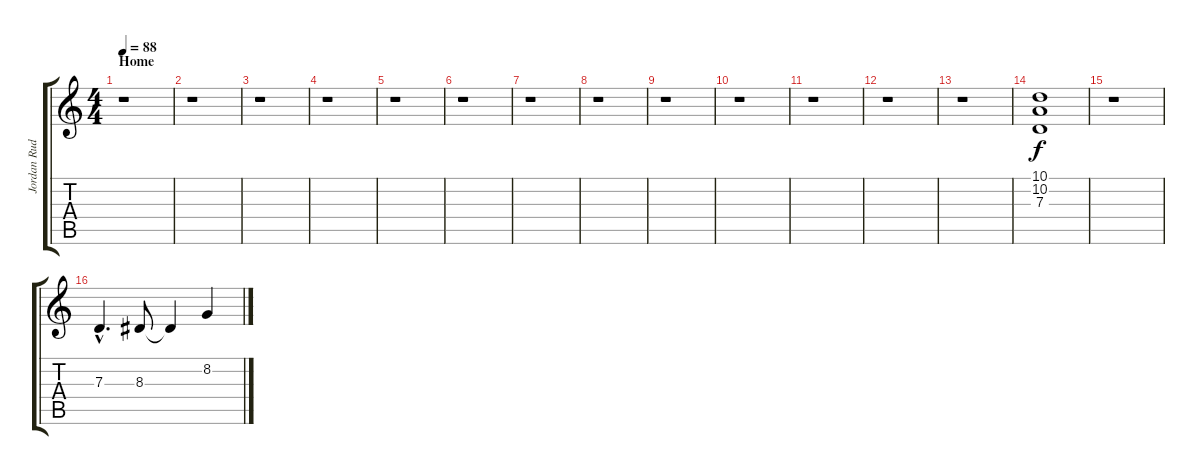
\track ("Jordan Rudess - Keyboard" "Jordan Rud") {instrument sitar}
\staff {score tabs}
\tuning (E4 B3 G3 D3 A2 E2) {hide}
\ts (4 4)
\section ("" "Home")
\tempo 88
\clef g2
\ks c
r.1{dy f instrument sitar} |
r.1 |
r.1 |
r.1 |
r.1 |
r.1 |
r.1 |
r.1 |
r.1 |
r.1 |
r.1 |
r.1 |
r.1 |
(10.1 10.2 7.3).1 |
r.1 |
7.3{hac}.4{d} 8.3.8 8.3{t}.4 8.2.4
